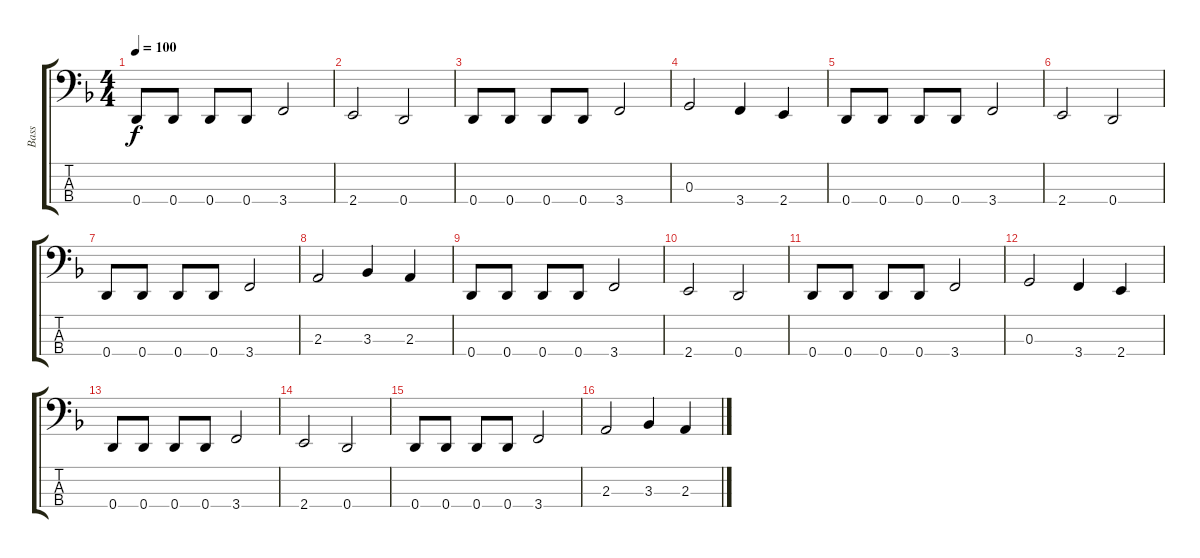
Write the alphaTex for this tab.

\track ("Bass" "Bass") {instrument electricbassfinger}
\staff {score tabs}
\tuning (F2 C2 G1 D1) {hide}
\ts (4 4)
\tempo 100
\clef f4
\ks dminor
0.4.8{dy f} 0.4.8 0.4.8 0.4.8 3.4.2 |
2.4.2 0.4.2 |
0.4.8 0.4.8 0.4.8 0.4.8 3.4.2 |
0.3.2 3.4.4 2.4.4 |
0.4.8 0.4.8 0.4.8 0.4.8 3.4.2 |
2.4.2 0.4.2 |
0.4.8 0.4.8 0.4.8 0.4.8 3.4.2 |
2.3.2 3.3.4 2.3.4 |
0.4.8 0.4.8 0.4.8 0.4.8 3.4.2 |
2.4.2 0.4.2 |
0.4.8 0.4.8 0.4.8 0.4.8 3.4.2 |
0.3.2 3.4.4 2.4.4 |
0.4.8 0.4.8 0.4.8 0.4.8 3.4.2 |
2.4.2 0.4.2 |
0.4.8 0.4.8 0.4.8 0.4.8 3.4.2 |
2.3.2 3.3.4 2.3.4
